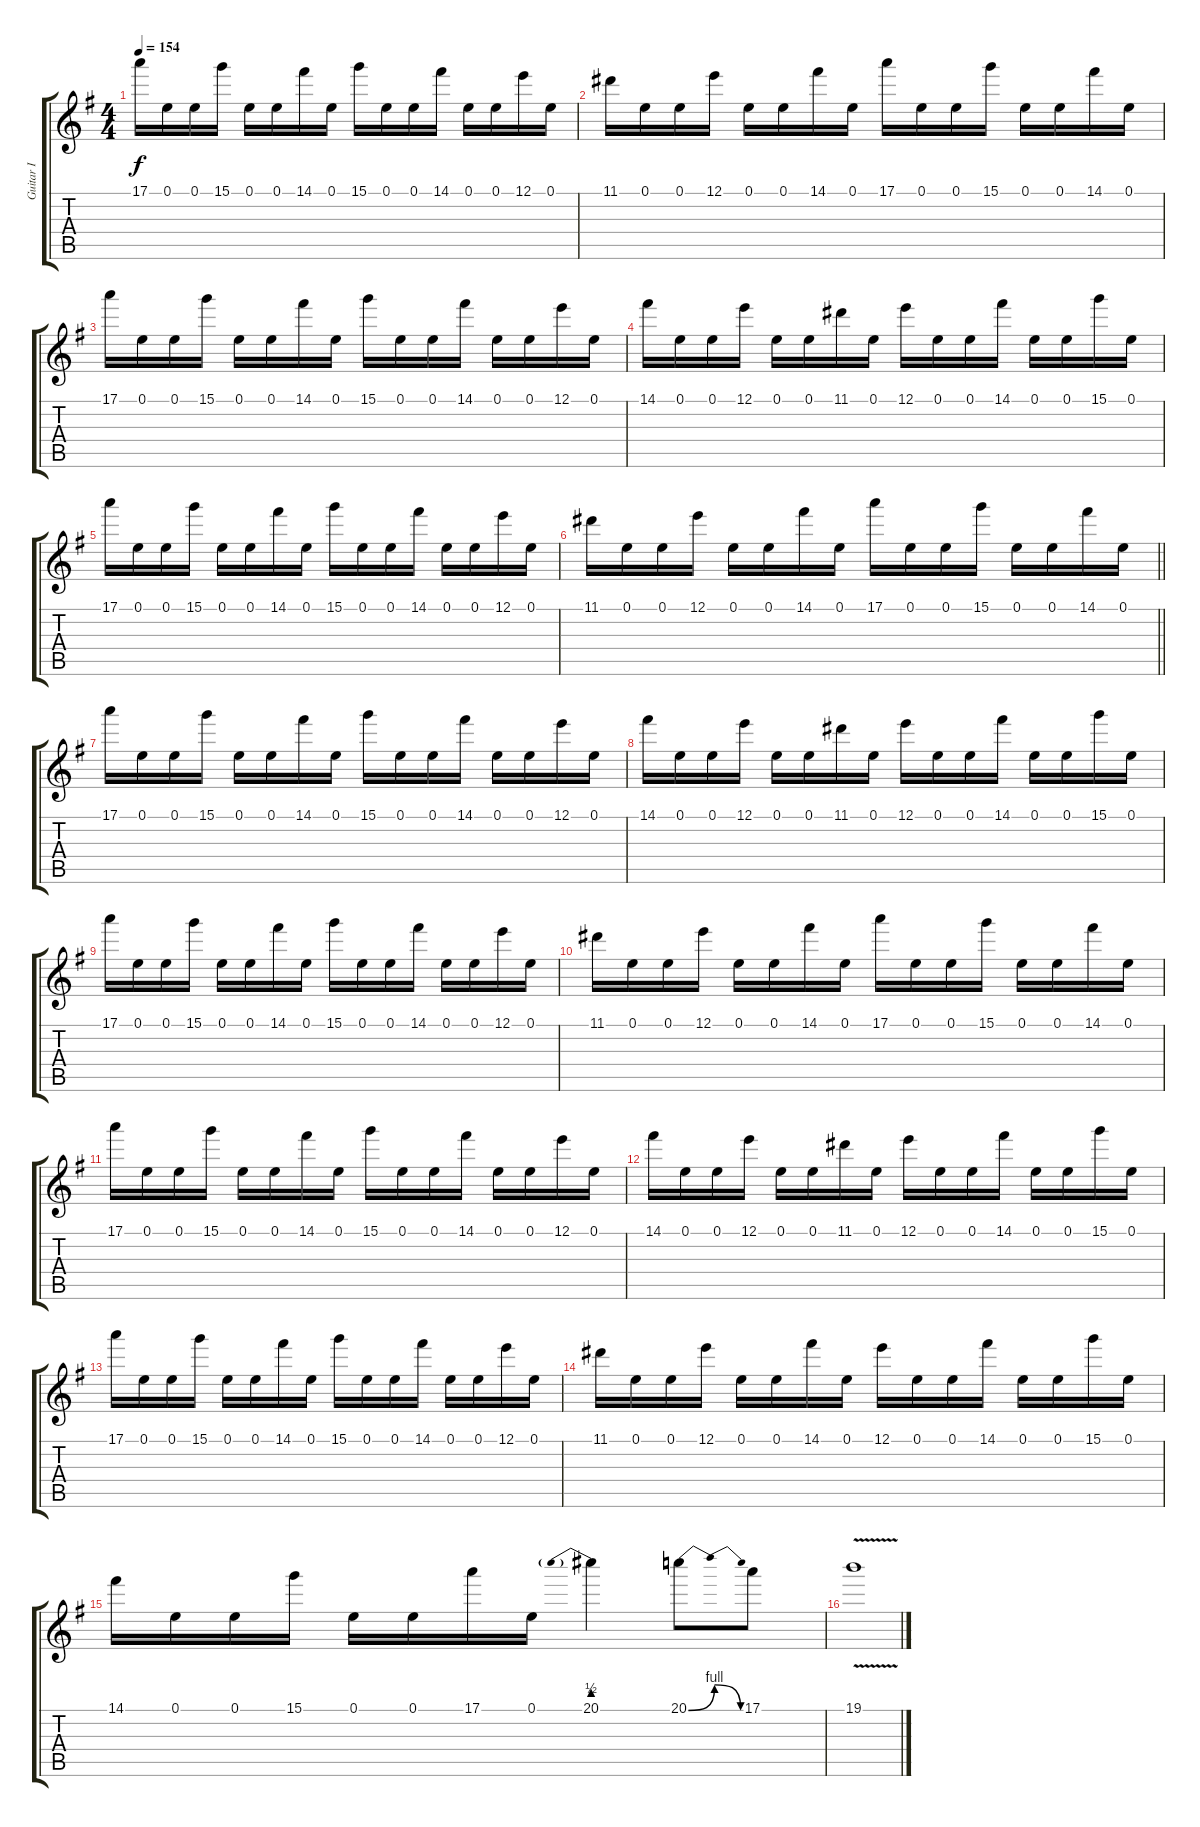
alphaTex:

\track ("Guitar I" "Guitar I") {instrument overdrivenguitar}
\staff {score tabs}
\tuning (E4 B3 G3 D3 A2 E2) {hide}
\ts (4 4)
\tempo 154
\clef g2
\ks g
17.1.16{dy f} 0.1.16 0.1.16 15.1.16 0.1.16 0.1.16 14.1.16 0.1.16 15.1.16 0.1.16 0.1.16 14.1.16 0.1.16 0.1.16 12.1.16 0.1.16 |
11.1.16 0.1.16 0.1.16 12.1.16 0.1.16 0.1.16 14.1.16 0.1.16 17.1.16 0.1.16 0.1.16 15.1.16 0.1.16 0.1.16 14.1.16 0.1.16 |
17.1.16 0.1.16 0.1.16 15.1.16 0.1.16 0.1.16 14.1.16 0.1.16 15.1.16 0.1.16 0.1.16 14.1.16 0.1.16 0.1.16 12.1.16 0.1.16 |
14.1.16 0.1.16 0.1.16 12.1.16 0.1.16 0.1.16 11.1.16 0.1.16 12.1.16 0.1.16 0.1.16 14.1.16 0.1.16 0.1.16 15.1.16 0.1.16 |
17.1.16 0.1.16 0.1.16 15.1.16 0.1.16 0.1.16 14.1.16 0.1.16 15.1.16 0.1.16 0.1.16 14.1.16 0.1.16 0.1.16 12.1.16 0.1.16 |
\barLineRight lightlight
11.1.16 0.1.16 0.1.16 12.1.16 0.1.16 0.1.16 14.1.16 0.1.16 17.1.16 0.1.16 0.1.16 15.1.16 0.1.16 0.1.16 14.1.16 0.1.16 |
17.1.16 0.1.16 0.1.16 15.1.16 0.1.16 0.1.16 14.1.16 0.1.16 15.1.16 0.1.16 0.1.16 14.1.16 0.1.16 0.1.16 12.1.16 0.1.16 |
14.1.16 0.1.16 0.1.16 12.1.16 0.1.16 0.1.16 11.1.16 0.1.16 12.1.16 0.1.16 0.1.16 14.1.16 0.1.16 0.1.16 15.1.16 0.1.16 |
17.1.16 0.1.16 0.1.16 15.1.16 0.1.16 0.1.16 14.1.16 0.1.16 15.1.16 0.1.16 0.1.16 14.1.16 0.1.16 0.1.16 12.1.16 0.1.16 |
11.1.16 0.1.16 0.1.16 12.1.16 0.1.16 0.1.16 14.1.16 0.1.16 17.1.16 0.1.16 0.1.16 15.1.16 0.1.16 0.1.16 14.1.16 0.1.16 |
17.1.16 0.1.16 0.1.16 15.1.16 0.1.16 0.1.16 14.1.16 0.1.16 15.1.16 0.1.16 0.1.16 14.1.16 0.1.16 0.1.16 12.1.16 0.1.16 |
14.1.16 0.1.16 0.1.16 12.1.16 0.1.16 0.1.16 11.1.16 0.1.16 12.1.16 0.1.16 0.1.16 14.1.16 0.1.16 0.1.16 15.1.16 0.1.16 |
17.1.16 0.1.16 0.1.16 15.1.16 0.1.16 0.1.16 14.1.16 0.1.16 15.1.16 0.1.16 0.1.16 14.1.16 0.1.16 0.1.16 12.1.16 0.1.16 |
11.1.16 0.1.16 0.1.16 12.1.16 0.1.16 0.1.16 14.1.16 0.1.16 12.1.16 0.1.16 0.1.16 14.1.16 0.1.16 0.1.16 15.1.16 0.1.16 |
14.1.16 0.1.16 0.1.16 15.1.16 0.1.16 0.1.16 17.1.16 0.1.16 20.1{be (prebend 0 2 60 2)}.4 20.1{be (bendrelease 0 0 30 4 30 4 60 0)}.8 17.1.8 |
19.1{v}.1
